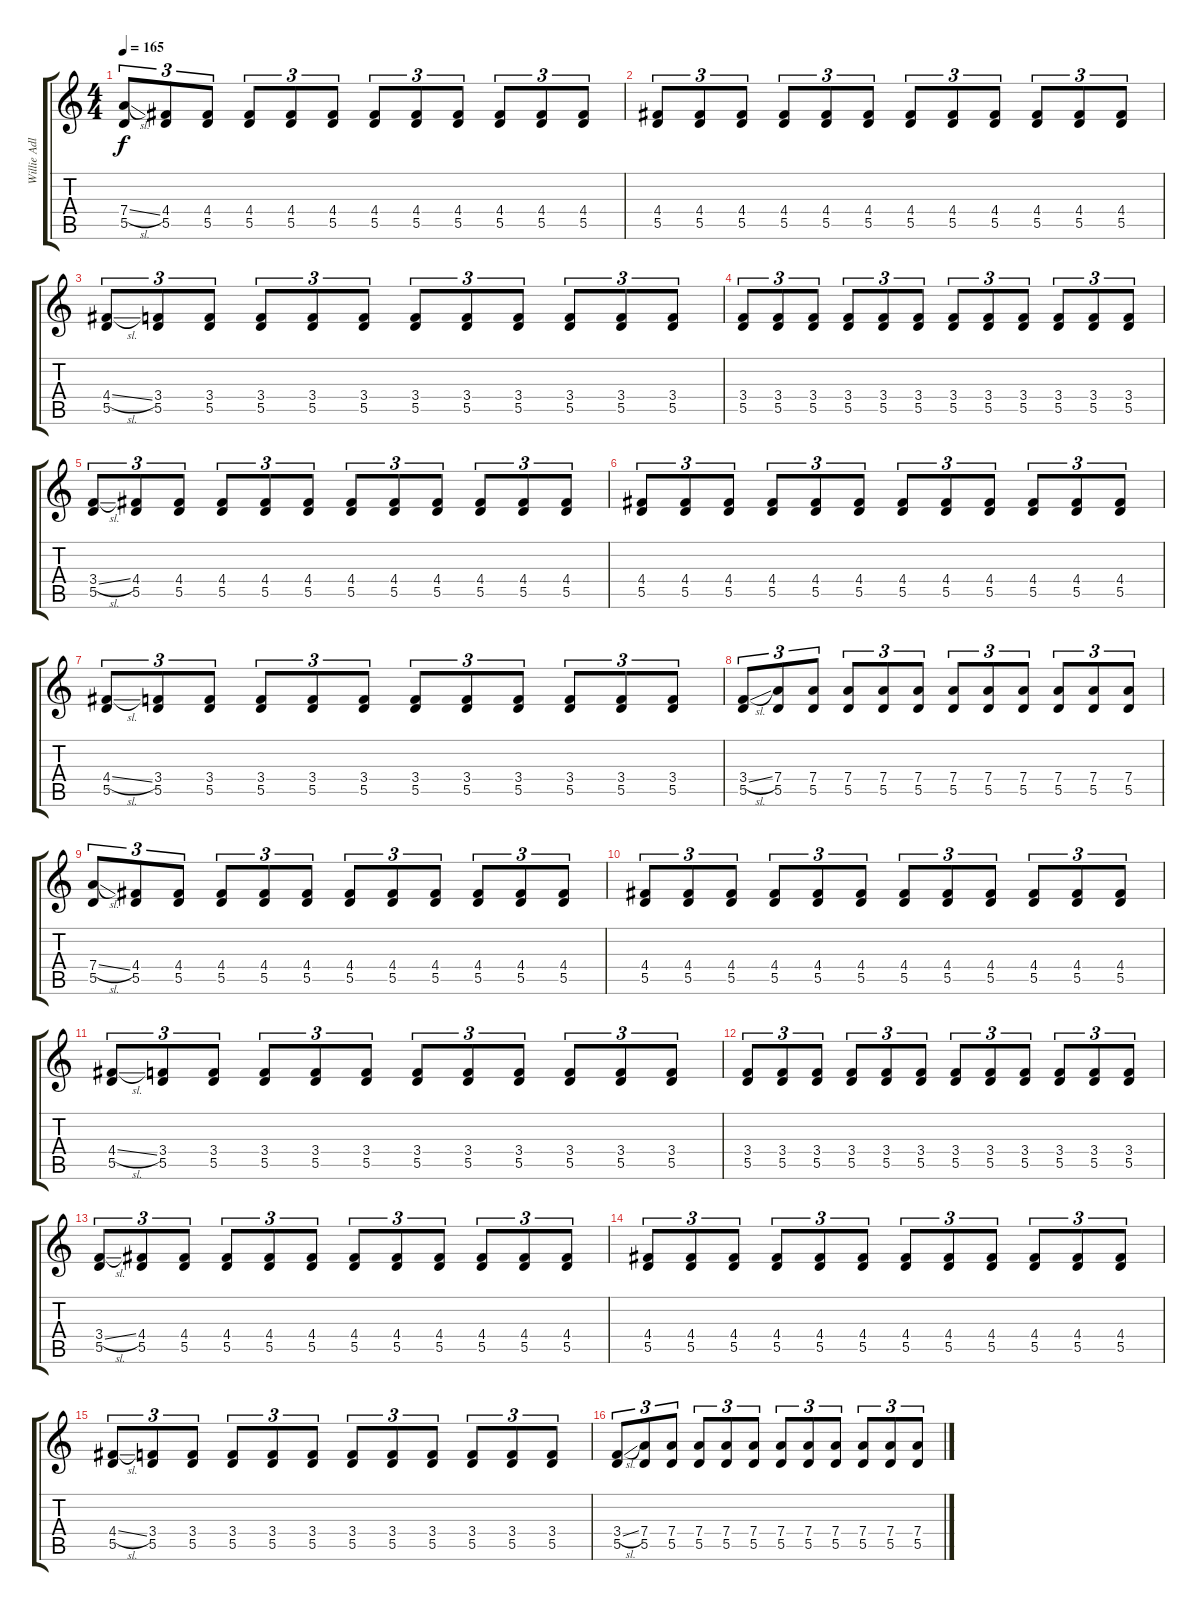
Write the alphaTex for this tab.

\track ("Willie Adler" "Willie Adl") {instrument distortionguitar}
\staff {score tabs}
\tuning (E4 B3 G3 D3 A2 D2) {hide}
\ts (4 4)
\tempo 165
\clef g2
\ks c
(7.4{sl} 5.5).8{tu (3 2) dy f} (4.4 5.5).8{tu (3 2)} (4.4 5.5).8{tu (3 2)} (4.4 5.5).8{tu (3 2)} (4.4 5.5).8{tu (3 2)} (4.4 5.5).8{tu (3 2)} (4.4 5.5).8{tu (3 2)} (4.4 5.5).8{tu (3 2)} (4.4 5.5).8{tu (3 2)} (4.4 5.5).8{tu (3 2)} (4.4 5.5).8{tu (3 2)} (4.4 5.5).8{tu (3 2)} |
(4.4 5.5).8{tu (3 2)} (4.4 5.5).8{tu (3 2)} (4.4 5.5).8{tu (3 2)} (4.4 5.5).8{tu (3 2)} (4.4 5.5).8{tu (3 2)} (4.4 5.5).8{tu (3 2)} (4.4 5.5).8{tu (3 2)} (4.4 5.5).8{tu (3 2)} (4.4 5.5).8{tu (3 2)} (4.4 5.5).8{tu (3 2)} (4.4 5.5).8{tu (3 2)} (4.4 5.5).8{tu (3 2)} |
(4.4{sl} 5.5).8{tu (3 2)} (3.4 5.5).8{tu (3 2)} (3.4 5.5).8{tu (3 2)} (3.4 5.5).8{tu (3 2)} (3.4 5.5).8{tu (3 2)} (3.4 5.5).8{tu (3 2)} (3.4 5.5).8{tu (3 2)} (3.4 5.5).8{tu (3 2)} (3.4 5.5).8{tu (3 2)} (3.4 5.5).8{tu (3 2)} (3.4 5.5).8{tu (3 2)} (3.4 5.5).8{tu (3 2)} |
(3.4 5.5).8{tu (3 2)} (3.4 5.5).8{tu (3 2)} (3.4 5.5).8{tu (3 2)} (3.4 5.5).8{tu (3 2)} (3.4 5.5).8{tu (3 2)} (3.4 5.5).8{tu (3 2)} (3.4 5.5).8{tu (3 2)} (3.4 5.5).8{tu (3 2)} (3.4 5.5).8{tu (3 2)} (3.4 5.5).8{tu (3 2)} (3.4 5.5).8{tu (3 2)} (3.4 5.5).8{tu (3 2)} |
(3.4{sl} 5.5).8{tu (3 2)} (4.4 5.5).8{tu (3 2)} (4.4 5.5).8{tu (3 2)} (4.4 5.5).8{tu (3 2)} (4.4 5.5).8{tu (3 2)} (4.4 5.5).8{tu (3 2)} (4.4 5.5).8{tu (3 2)} (4.4 5.5).8{tu (3 2)} (4.4 5.5).8{tu (3 2)} (4.4 5.5).8{tu (3 2)} (4.4 5.5).8{tu (3 2)} (4.4 5.5).8{tu (3 2)} |
(4.4 5.5).8{tu (3 2)} (4.4 5.5).8{tu (3 2)} (4.4 5.5).8{tu (3 2)} (4.4 5.5).8{tu (3 2)} (4.4 5.5).8{tu (3 2)} (4.4 5.5).8{tu (3 2)} (4.4 5.5).8{tu (3 2)} (4.4 5.5).8{tu (3 2)} (4.4 5.5).8{tu (3 2)} (4.4 5.5).8{tu (3 2)} (4.4 5.5).8{tu (3 2)} (4.4 5.5).8{tu (3 2)} |
(4.4{sl} 5.5).8{tu (3 2)} (3.4 5.5).8{tu (3 2)} (3.4 5.5).8{tu (3 2)} (3.4 5.5).8{tu (3 2)} (3.4 5.5).8{tu (3 2)} (3.4 5.5).8{tu (3 2)} (3.4 5.5).8{tu (3 2)} (3.4 5.5).8{tu (3 2)} (3.4 5.5).8{tu (3 2)} (3.4 5.5).8{tu (3 2)} (3.4 5.5).8{tu (3 2)} (3.4 5.5).8{tu (3 2)} |
(3.4{sl} 5.5).8{tu (3 2)} (7.4 5.5).8{tu (3 2)} (7.4 5.5).8{tu (3 2)} (7.4 5.5).8{tu (3 2)} (7.4 5.5).8{tu (3 2)} (7.4 5.5).8{tu (3 2)} (7.4 5.5).8{tu (3 2)} (7.4 5.5).8{tu (3 2)} (7.4 5.5).8{tu (3 2)} (7.4 5.5).8{tu (3 2)} (7.4 5.5).8{tu (3 2)} (7.4 5.5).8{tu (3 2)} |
(7.4{sl} 5.5).8{tu (3 2)} (4.4 5.5).8{tu (3 2)} (4.4 5.5).8{tu (3 2)} (4.4 5.5).8{tu (3 2)} (4.4 5.5).8{tu (3 2)} (4.4 5.5).8{tu (3 2)} (4.4 5.5).8{tu (3 2)} (4.4 5.5).8{tu (3 2)} (4.4 5.5).8{tu (3 2)} (4.4 5.5).8{tu (3 2)} (4.4 5.5).8{tu (3 2)} (4.4 5.5).8{tu (3 2)} |
(4.4 5.5).8{tu (3 2)} (4.4 5.5).8{tu (3 2)} (4.4 5.5).8{tu (3 2)} (4.4 5.5).8{tu (3 2)} (4.4 5.5).8{tu (3 2)} (4.4 5.5).8{tu (3 2)} (4.4 5.5).8{tu (3 2)} (4.4 5.5).8{tu (3 2)} (4.4 5.5).8{tu (3 2)} (4.4 5.5).8{tu (3 2)} (4.4 5.5).8{tu (3 2)} (4.4 5.5).8{tu (3 2)} |
(4.4{sl} 5.5).8{tu (3 2)} (3.4 5.5).8{tu (3 2)} (3.4 5.5).8{tu (3 2)} (3.4 5.5).8{tu (3 2)} (3.4 5.5).8{tu (3 2)} (3.4 5.5).8{tu (3 2)} (3.4 5.5).8{tu (3 2)} (3.4 5.5).8{tu (3 2)} (3.4 5.5).8{tu (3 2)} (3.4 5.5).8{tu (3 2)} (3.4 5.5).8{tu (3 2)} (3.4 5.5).8{tu (3 2)} |
(3.4 5.5).8{tu (3 2)} (3.4 5.5).8{tu (3 2)} (3.4 5.5).8{tu (3 2)} (3.4 5.5).8{tu (3 2)} (3.4 5.5).8{tu (3 2)} (3.4 5.5).8{tu (3 2)} (3.4 5.5).8{tu (3 2)} (3.4 5.5).8{tu (3 2)} (3.4 5.5).8{tu (3 2)} (3.4 5.5).8{tu (3 2)} (3.4 5.5).8{tu (3 2)} (3.4 5.5).8{tu (3 2)} |
(3.4{sl} 5.5).8{tu (3 2)} (4.4 5.5).8{tu (3 2)} (4.4 5.5).8{tu (3 2)} (4.4 5.5).8{tu (3 2)} (4.4 5.5).8{tu (3 2)} (4.4 5.5).8{tu (3 2)} (4.4 5.5).8{tu (3 2)} (4.4 5.5).8{tu (3 2)} (4.4 5.5).8{tu (3 2)} (4.4 5.5).8{tu (3 2)} (4.4 5.5).8{tu (3 2)} (4.4 5.5).8{tu (3 2)} |
(4.4 5.5).8{tu (3 2)} (4.4 5.5).8{tu (3 2)} (4.4 5.5).8{tu (3 2)} (4.4 5.5).8{tu (3 2)} (4.4 5.5).8{tu (3 2)} (4.4 5.5).8{tu (3 2)} (4.4 5.5).8{tu (3 2)} (4.4 5.5).8{tu (3 2)} (4.4 5.5).8{tu (3 2)} (4.4 5.5).8{tu (3 2)} (4.4 5.5).8{tu (3 2)} (4.4 5.5).8{tu (3 2)} |
(4.4{sl} 5.5).8{tu (3 2)} (3.4 5.5).8{tu (3 2)} (3.4 5.5).8{tu (3 2)} (3.4 5.5).8{tu (3 2)} (3.4 5.5).8{tu (3 2)} (3.4 5.5).8{tu (3 2)} (3.4 5.5).8{tu (3 2)} (3.4 5.5).8{tu (3 2)} (3.4 5.5).8{tu (3 2)} (3.4 5.5).8{tu (3 2)} (3.4 5.5).8{tu (3 2)} (3.4 5.5).8{tu (3 2)} |
(3.4{sl} 5.5).8{tu (3 2)} (7.4 5.5).8{tu (3 2)} (7.4 5.5).8{tu (3 2)} (7.4 5.5).8{tu (3 2)} (7.4 5.5).8{tu (3 2)} (7.4 5.5).8{tu (3 2)} (7.4 5.5).8{tu (3 2)} (7.4 5.5).8{tu (3 2)} (7.4 5.5).8{tu (3 2)} (7.4 5.5).8{tu (3 2)} (7.4 5.5).8{tu (3 2)} (7.4 5.5).8{tu (3 2)}
